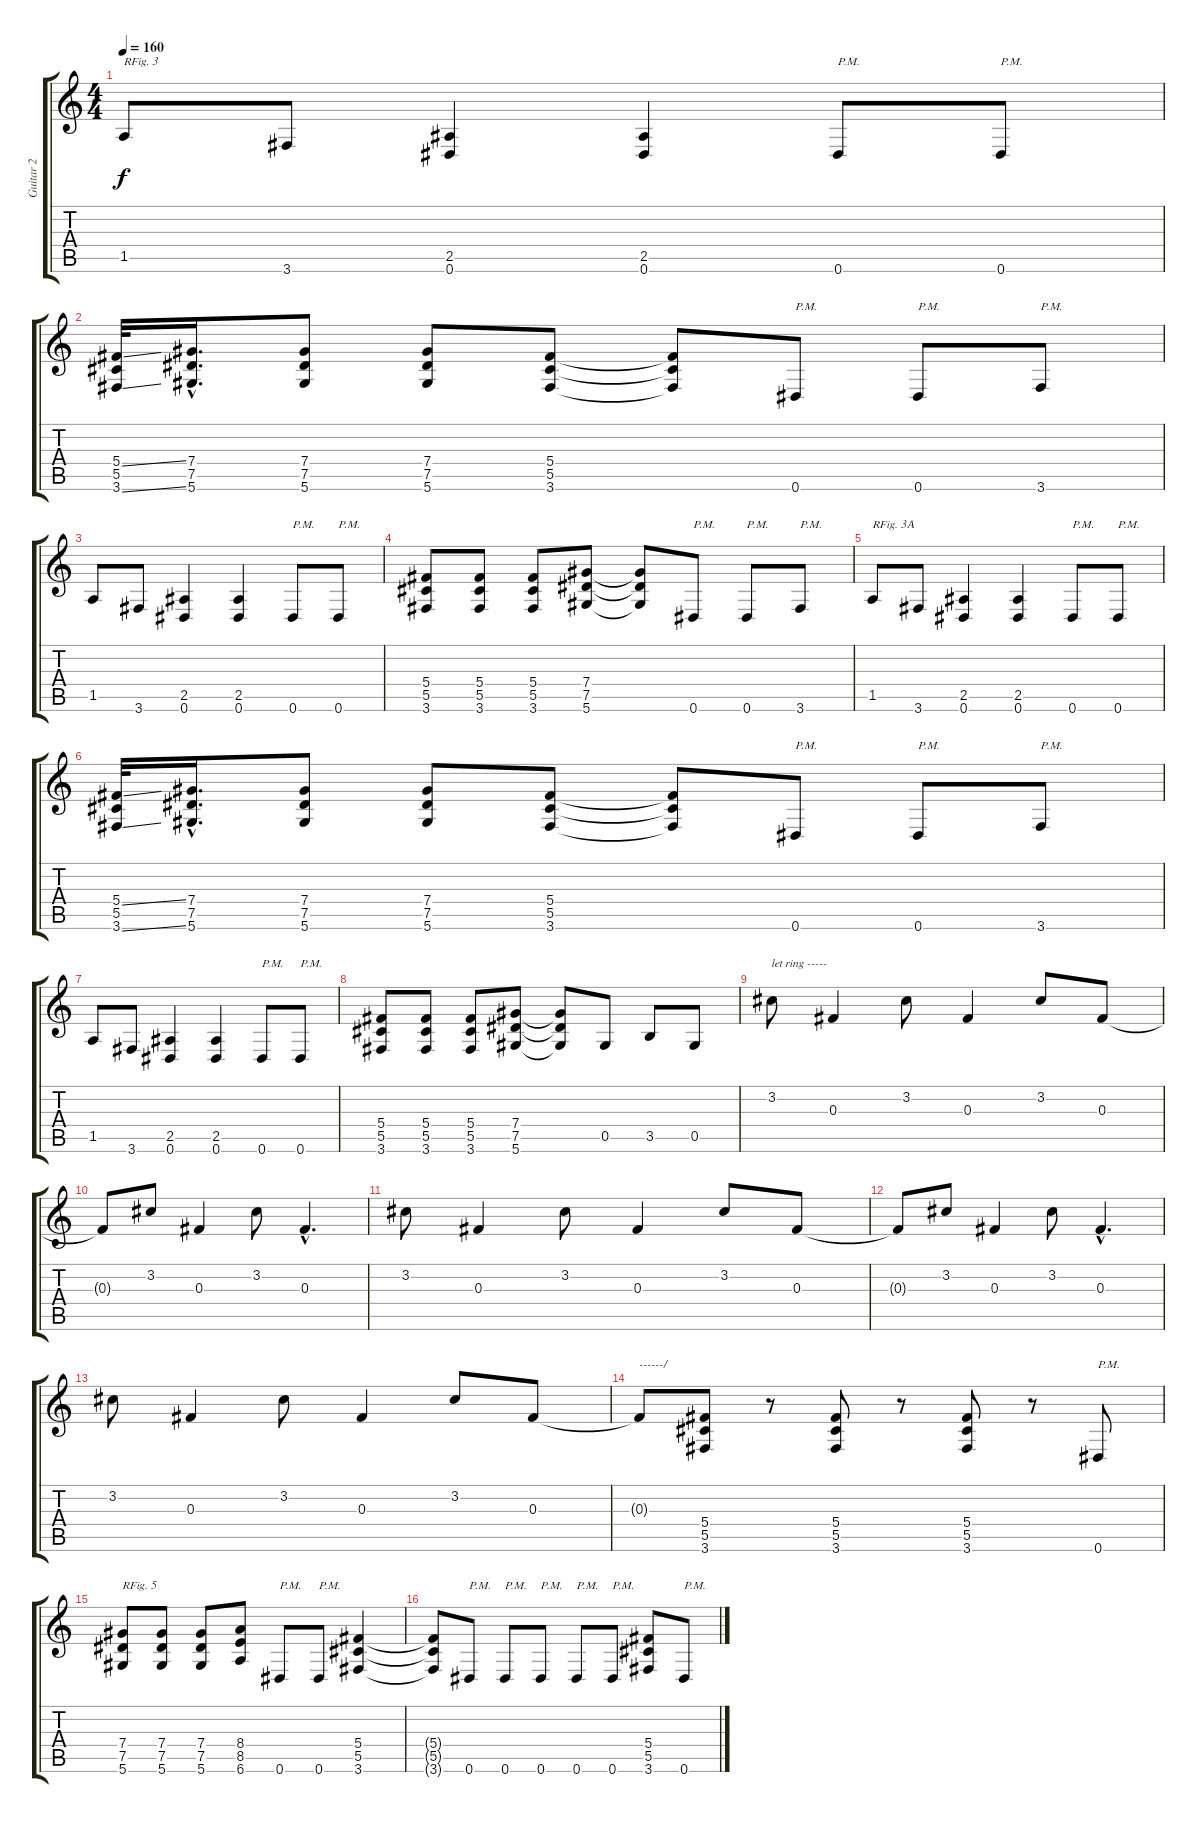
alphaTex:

\track ("Guitar 2" "Guitar 2") {instrument distortionguitar}
\staff {score tabs}
\tuning (Eb4 Bb3 Gb3 Db3 Ab2 Eb2) {hide}
\ts (4 4)
\tempo 160
\clef g2
\ks c
1.5.8{txt "RFig. 3" dy f} 3.6.8 (2.5 0.6).4 (2.5 0.6).4 0.6.8{txt "P.M."} 0.6.8{txt "P.M."} |
(5.4{ss} 5.5 3.6{ss}).32 (7.4{hac} 7.5{hac} 5.6{hac}).16{d} (7.4 7.5 5.6).8 (7.4 7.5 5.6).8 (5.4 5.5 3.6).8 (5.4{t} 5.5{t} 3.6{t}).8 0.6.8{txt "P.M."} 0.6.8{txt "P.M."} 3.6.8{txt "P.M."} |
1.5.8 3.6.8 (2.5 0.6).4 (2.5 0.6).4 0.6.8{txt "P.M."} 0.6.8{txt "P.M."} |
(5.4 5.5 3.6).8 (5.4 5.5 3.6).8 (5.4 5.5 3.6).8 (7.4 7.5 5.6).8 (7.4{t} 7.5{t} 5.6{t}).8 0.6.8{txt "P.M."} 0.6.8{txt "P.M."} 3.6.8{txt "P.M."} |
1.5.8{txt "RFig. 3A"} 3.6.8 (2.5 0.6).4 (2.5 0.6).4 0.6.8{txt "P.M."} 0.6.8{txt "P.M."} |
(5.4{ss} 5.5 3.6{ss}).32 (7.4{hac} 7.5{hac} 5.6{hac}).16{d} (7.4 7.5 5.6).8 (7.4 7.5 5.6).8 (5.4 5.5 3.6).8 (5.4{t} 5.5{t} 3.6{t}).8 0.6.8{txt "P.M."} 0.6.8{txt "P.M."} 3.6.8{txt "P.M."} |
1.5.8 3.6.8 (2.5 0.6).4 (2.5 0.6).4 0.6.8{txt "P.M."} 0.6.8{txt "P.M."} |
(5.4 5.5 3.6).8 (5.4 5.5 3.6).8 (5.4 5.5 3.6).8 (7.4 7.5 5.6).8 (7.4{t} 7.5{t} 5.6{t}).8 0.5.8 3.5.8 0.5.8 |
3.2.8{txt "let ring -----"} 0.3.4 3.2.8 0.3.4 3.2.8 0.3.8 |
0.3{t}.8 3.2.8 0.3.4 3.2.8 0.3{hac}.4{d} |
3.2.8 0.3.4 3.2.8 0.3.4 3.2.8 0.3.8 |
0.3{t}.8 3.2.8 0.3.4 3.2.8 0.3{hac}.4{d} |
3.2.8 0.3.4 3.2.8 0.3.4 3.2.8 0.3.8 |
0.3{t}.8{txt "------/"} (5.4 5.5 3.6).8 r.8 (5.4 5.5 3.6).8 r.8 (5.4 5.5 3.6).8 r.8 0.6.8{txt "P.M."} |
(7.4 7.5 5.6).8{txt "RFig. 5"} (7.4 7.5 5.6).8 (7.4 7.5 5.6).8 (8.4 8.5 6.6).8 0.6.8{txt "P.M."} 0.6.8{txt "P.M."} (5.4 5.5 3.6).4 |
(5.4{t} 5.5{t} 3.6{t}).8 0.6.8{txt "P.M."} 0.6.8{txt "P.M."} 0.6.8{txt "P.M."} 0.6.8{txt "P.M."} 0.6.8{txt "P.M."} (5.4 5.5 3.6).8 0.6.8{txt "P.M."}
